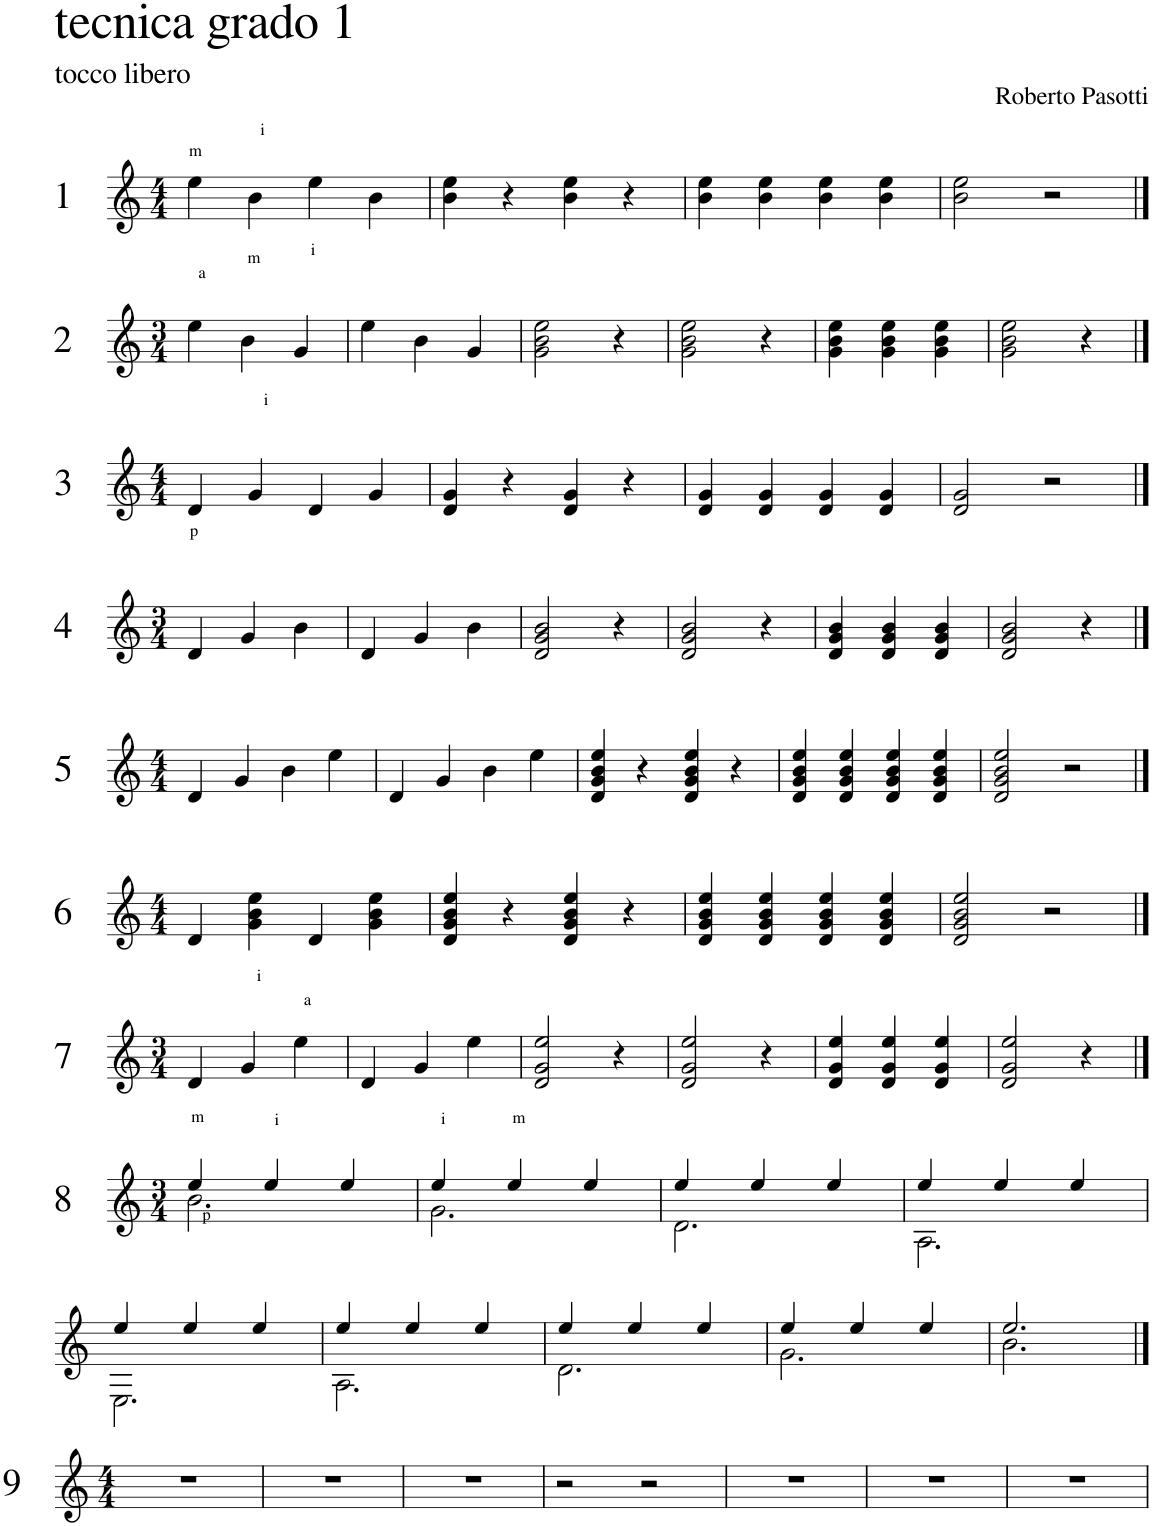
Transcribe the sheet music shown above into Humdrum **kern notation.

**kern
*part1
*staff1
*I"Chitarra classica
*I'Chit. cl.
*clefG2
*k[]
*M4/4
!!LO:REH:place=s1:a:cj:enc=none:fs=18:t=1
=1
4ee\
4b\
4ee\
4b\
=2
4b\ 4ee\
4r
4b\ 4ee\
4r
=3
4b\ 4ee\
4b\ 4ee\
4b\ 4ee\
4b\ 4ee\
=4
2b\ 2ee\
2r
!!LO:LB:g=z
!!LO:REH:place=s1:a:cj:enc=none:fs=18:t=2
==5
*M3/4
4ee\
4b\
4g/
=6
4ee\
4b\
4g/
=7
2g\ 2b\ 2ee\
4r
=8
2g\ 2b\ 2ee\
4r
=9
4g\ 4b\ 4ee\
4g\ 4b\ 4ee\
4g\ 4b\ 4ee\
=10
2g\ 2b\ 2ee\
4r
!!LO:LB:g=z
!!LO:REH:place=s1:a:cj:enc=none:fs=18:t=3
==11
*M4/4
4d/
4g/
4d/
4g/
=12
4d/ 4g/
4r
4d/ 4g/
4r
=13
4d/ 4g/
4d/ 4g/
4d/ 4g/
4d/ 4g/
=14
2d/ 2g/
2r
!!LO:LB:g=z
!!LO:REH:place=s1:a:cj:enc=none:fs=18:t=4
==15
*M3/4
4d/
4g/
4b\
=16
4d/
4g/
4b\
=17
2d/ 2g/ 2b/
4r
=18
2d/ 2g/ 2b/
4r
=19
4d/ 4g/ 4b/
4d/ 4g/ 4b/
4d/ 4g/ 4b/
=20
2d/ 2g/ 2b/
4r
!!LO:LB:g=z
!!LO:REH:place=s1:a:cj:enc=none:fs=18:t=5
==21
*M4/4
4d/
4g/
4b\
4ee\
=22
4d/
4g/
4b\
4ee\
=23
4d/ 4g/ 4b/ 4ee/
4r
4d/ 4g/ 4b/ 4ee/
4r
=24
4d/ 4g/ 4b/ 4ee/
4d/ 4g/ 4b/ 4ee/
4d/ 4g/ 4b/ 4ee/
4d/ 4g/ 4b/ 4ee/
=25
2d/ 2g/ 2b/ 2ee/
2r
!!LO:LB:g=z
!!LO:REH:place=s1:a:cj:enc=none:fs=18:t=6
==26
*M4/4
4d/
4g\ 4b\ 4ee\
4d/
4g\ 4b\ 4ee\
=27
4d/ 4g/ 4b/ 4ee/
4r
4d/ 4g/ 4b/ 4ee/
4r
=28
4d/ 4g/ 4b/ 4ee/
4d/ 4g/ 4b/ 4ee/
4d/ 4g/ 4b/ 4ee/
4d/ 4g/ 4b/ 4ee/
=29
2d/ 2g/ 2b/ 2ee/
2r
!!LO:LB:g=z
!!LO:REH:place=s1:a:cj:enc=none:fs=18:t=7
==30
*M3/4
4d/
4g/
4ee\
=31
4d/
4g/
4ee\
=32
2d/ 2g/ 2ee/
4r
=33
2d/ 2g/ 2ee/
4r
=34
4d/ 4g/ 4ee/
4d/ 4g/ 4ee/
4d/ 4g/ 4ee/
=35
2d/ 2g/ 2ee/
4r
!!LO:LB:g=z
!!LO:REH:place=s1:a:cj:enc=none:fs=18:t=8
==36
*M3/4
*^
4ee/	2.b<\
4ee/	.
4ee/	.
=37	=37
4ee/	2.g\
4ee/	.
4ee/	.
=38	=38
4ee/	2.d\
4ee/	.
4ee/	.
=39	=39
4ee/	2.A\
4ee/	.
4ee/	.
!!LO:LB:g=z	!!
=40	=40
4ee/	2.E\
4ee/	.
4ee/	.
=41	=41
4ee/	2.A\
4ee/	.
4ee/	.
=42	=42
4ee/	2.d\
4ee/	.
4ee/	.
=43	=43
4ee/	2.g\
4ee/	.
4ee/	.
=44	=44
2.ee/	2.b\
*v	*v
!!LO:LB:g=z
!!LO:REH:place=s1:a:cj:enc=none:fs=18:t=9
==45
*M4/4
1r
=46
1r
=47
1r
=48
2r
2r
=49
1r
=50
1r
=51
1r
=
*-
